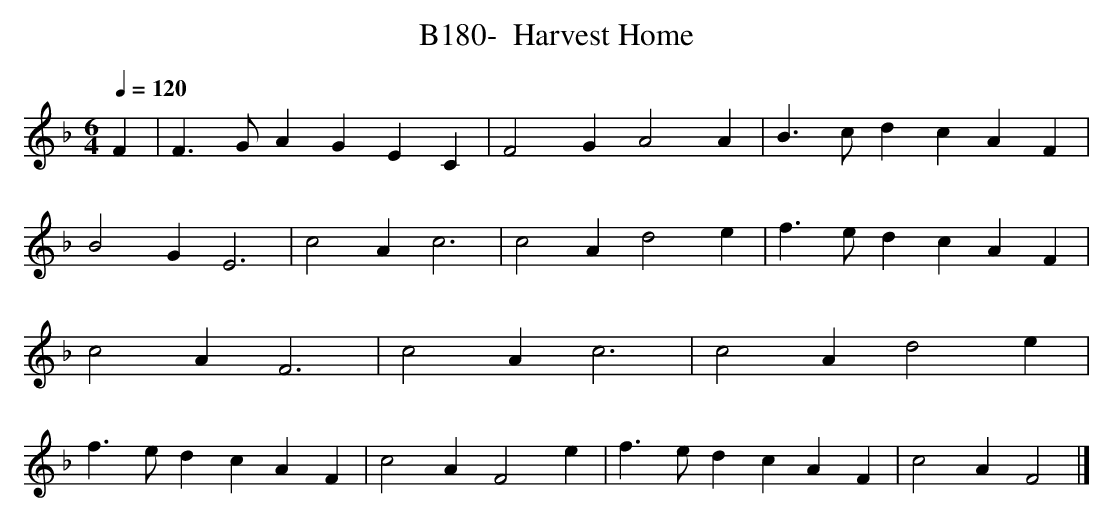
X:1
T:B180-  Harvest Home
Q:1/4=120
L:1/4
M:6/4
K:F
F|F3/2G/2AGEC|F2GA2A|B3/2c/2dcAF|\
B2GE3|c2Ac3|c2Ad2e|f3/2e/2dcAF|\
c2AF3|c2Ac3|c2Ad2e|f3/2e/2dcAF|\
c2AF2e|f3/2e/2dcAF|c2AF2|]
